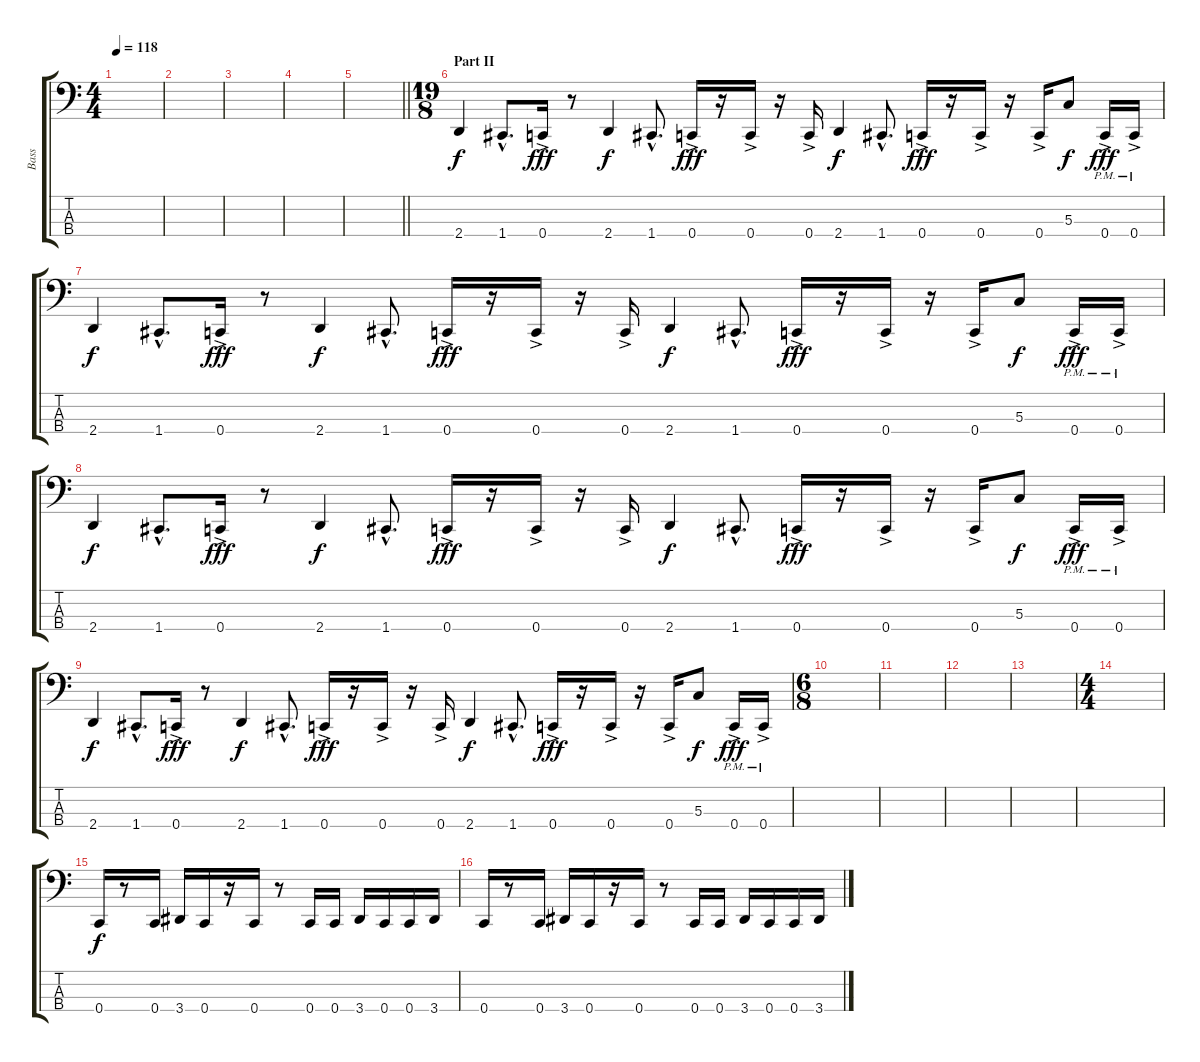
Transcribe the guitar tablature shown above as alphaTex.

\track ("Bass" "Bass") {instrument electricbassfinger}
\staff {score tabs}
\tuning (F2 C2 G1 C1) {hide}
\ts (4 4)
\tempo 118
\clef f4
\ks c
|
|
|
|
\barLineRight lightlight
|
\ts (19 8)
\section ("" "Part II")
2.4.4 1.4{hac}.8{d} 0.4{ac}.16{dy fff} r.8 2.4.4{dy f} 1.4{hac}.8{d} 0.4{ac}.16{dy fff} r.16 0.4{ac}.16 r.16 0.4{ac}.16 2.4.4{dy f} 1.4{hac}.8{d} 0.4{ac}.16{dy fff} r.16 0.4{ac}.16 r.16 0.4{ac}.16 5.3.8{dy f} 0.4{ac pm}.16{dy fff} 0.4{ac pm}.16 |
2.4.4{dy f} 1.4{hac}.8{d} 0.4{ac}.16{dy fff} r.8 2.4.4{dy f} 1.4{hac}.8{d} 0.4{ac}.16{dy fff} r.16 0.4{ac}.16 r.16 0.4{ac}.16 2.4.4{dy f} 1.4{hac}.8{d} 0.4{ac}.16{dy fff} r.16 0.4{ac}.16 r.16 0.4{ac}.16 5.3.8{dy f} 0.4{ac pm}.16{dy fff} 0.4{ac pm}.16 |
2.4.4{dy f} 1.4{hac}.8{d} 0.4{ac}.16{dy fff} r.8 2.4.4{dy f} 1.4{hac}.8{d} 0.4{ac}.16{dy fff} r.16 0.4{ac}.16 r.16 0.4{ac}.16 2.4.4{dy f} 1.4{hac}.8{d} 0.4{ac}.16{dy fff} r.16 0.4{ac}.16 r.16 0.4{ac}.16 5.3.8{dy f} 0.4{ac pm}.16{dy fff} 0.4{ac pm}.16 |
2.4.4{dy f} 1.4{hac}.8{d} 0.4{ac}.16{dy fff} r.8 2.4.4{dy f} 1.4{hac}.8{d} 0.4{ac}.16{dy fff} r.16 0.4{ac}.16 r.16 0.4{ac}.16 2.4.4{dy f} 1.4{hac}.8{d} 0.4{ac}.16{dy fff} r.16 0.4{ac}.16 r.16 0.4{ac}.16 5.3.8{dy f} 0.4{ac pm}.16{dy fff} 0.4{ac pm}.16 |
\ts (6 8)
|
|
|
|
\ts (4 4)
|
0.4.16{dy f} r.8 0.4.16 3.4.16 0.4.16 r.16 0.4.16 r.8 0.4.16 0.4.16 3.4.16 0.4.16 0.4.16 3.4.16 |
0.4.16 r.8 0.4.16 3.4.16 0.4.16 r.16 0.4.16 r.8 0.4.16 0.4.16 3.4.16 0.4.16 0.4.16 3.4.16
